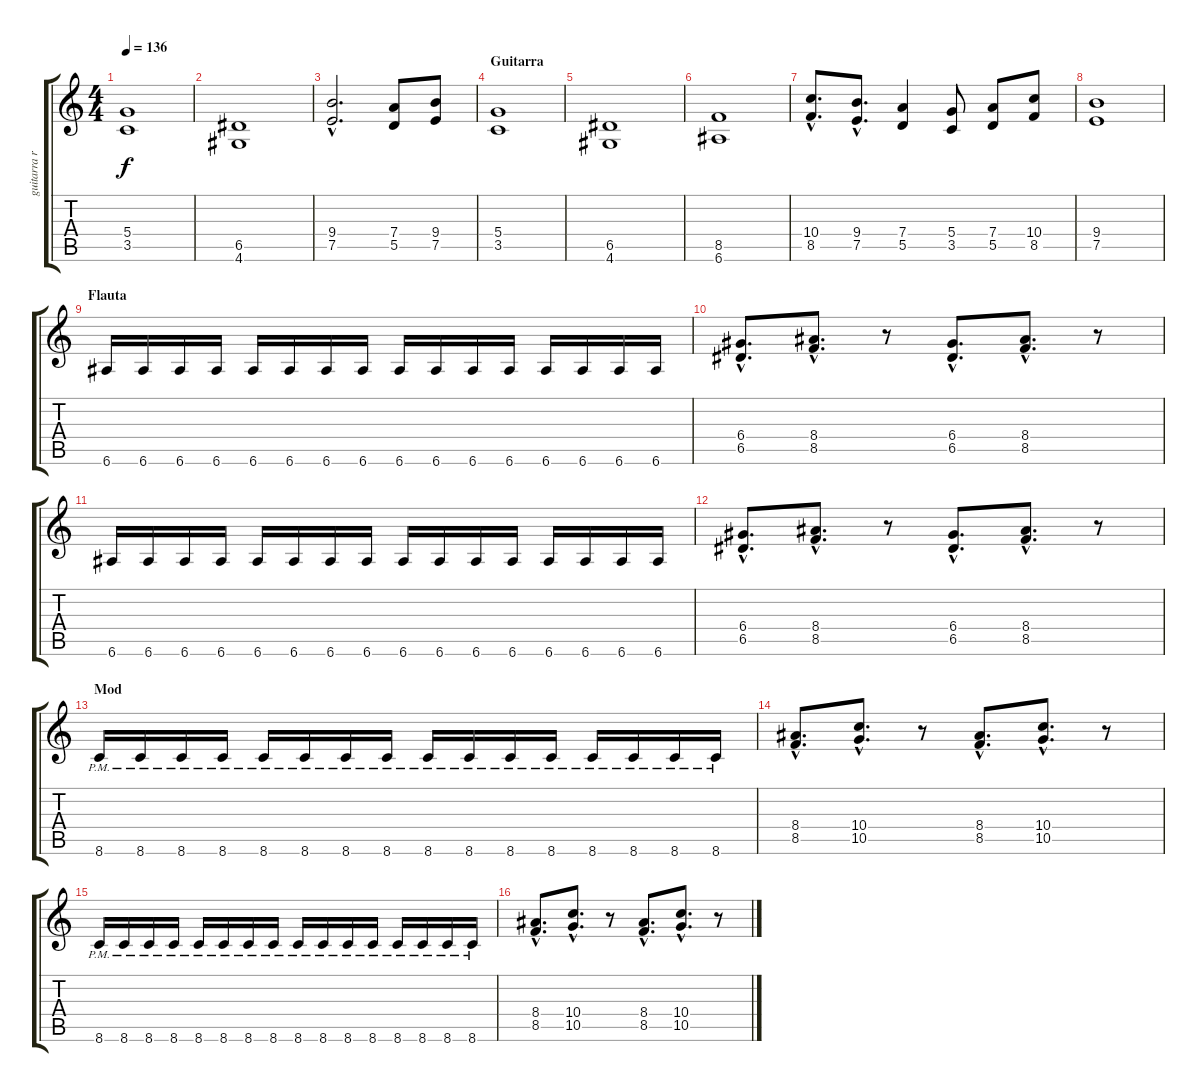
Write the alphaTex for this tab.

\track ("guitarra ritmica" "guitarra r") {instrument distortionguitar}
\staff {score tabs}
\tuning (E4 B3 G3 D3 A2 E2) {hide}
\ts (4 4)
\tempo 136
\clef g2
\ks c
(5.4 3.5).1{dy f} |
(6.5 4.6).1 |
(9.4{hac} 7.5{hac}).2{d} (7.4 5.5).8 (9.4 7.5).8 |
\section ("" "Guitarra")
(5.4 3.5).1 |
(6.5 4.6).1 |
(8.5 6.6).1 |
(10.4{hac} 8.5{hac}).8{d} (9.4{hac} 7.5{hac}).8{d} (7.4 5.5).4 (5.4 3.5).8 (7.4 5.5).8 (10.4 8.5).8 |
(9.4 7.5).1 |
\section ("" "Flauta")
6.6.16 6.6.16 6.6.16 6.6.16 6.6.16 6.6.16 6.6.16 6.6.16 6.6.16 6.6.16 6.6.16 6.6.16 6.6.16 6.6.16 6.6.16 6.6.16 |
(6.4{hac} 6.5{hac}).8{d} (8.4{hac} 8.5{hac}).8{d} r.8 (6.4{hac} 6.5{hac}).8{d} (8.4{hac} 8.5{hac}).8{d} r.8 |
6.6.16 6.6.16 6.6.16 6.6.16 6.6.16 6.6.16 6.6.16 6.6.16 6.6.16 6.6.16 6.6.16 6.6.16 6.6.16 6.6.16 6.6.16 6.6.16 |
(6.4{hac} 6.5{hac}).8{d} (8.4{hac} 8.5{hac}).8{d} r.8 (6.4{hac} 6.5{hac}).8{d} (8.4{hac} 8.5{hac}).8{d} r.8 |
\section ("" "Mod")
8.6{pm}.16 8.6{pm}.16 8.6{pm}.16 8.6{pm}.16 8.6{pm}.16 8.6{pm}.16 8.6{pm}.16 8.6{pm}.16 8.6{pm}.16 8.6{pm}.16 8.6{pm}.16 8.6{pm}.16 8.6{pm}.16 8.6{pm}.16 8.6{pm}.16 8.6{pm}.16 |
(8.4{hac} 8.5{hac}).8{d} (10.4{hac} 10.5{hac}).8{d} r.8 (8.4{hac} 8.5{hac}).8{d} (10.4{hac} 10.5{hac}).8{d} r.8 |
8.6{pm}.16 8.6{pm}.16 8.6{pm}.16 8.6{pm}.16 8.6{pm}.16 8.6{pm}.16 8.6{pm}.16 8.6{pm}.16 8.6{pm}.16 8.6{pm}.16 8.6{pm}.16 8.6{pm}.16 8.6{pm}.16 8.6{pm}.16 8.6{pm}.16 8.6{pm}.16 |
(8.4{hac} 8.5{hac}).8{d} (10.4{hac} 10.5{hac}).8{d} r.8 (8.4{hac} 8.5{hac}).8{d} (10.4{hac} 10.5{hac}).8{d} r.8
